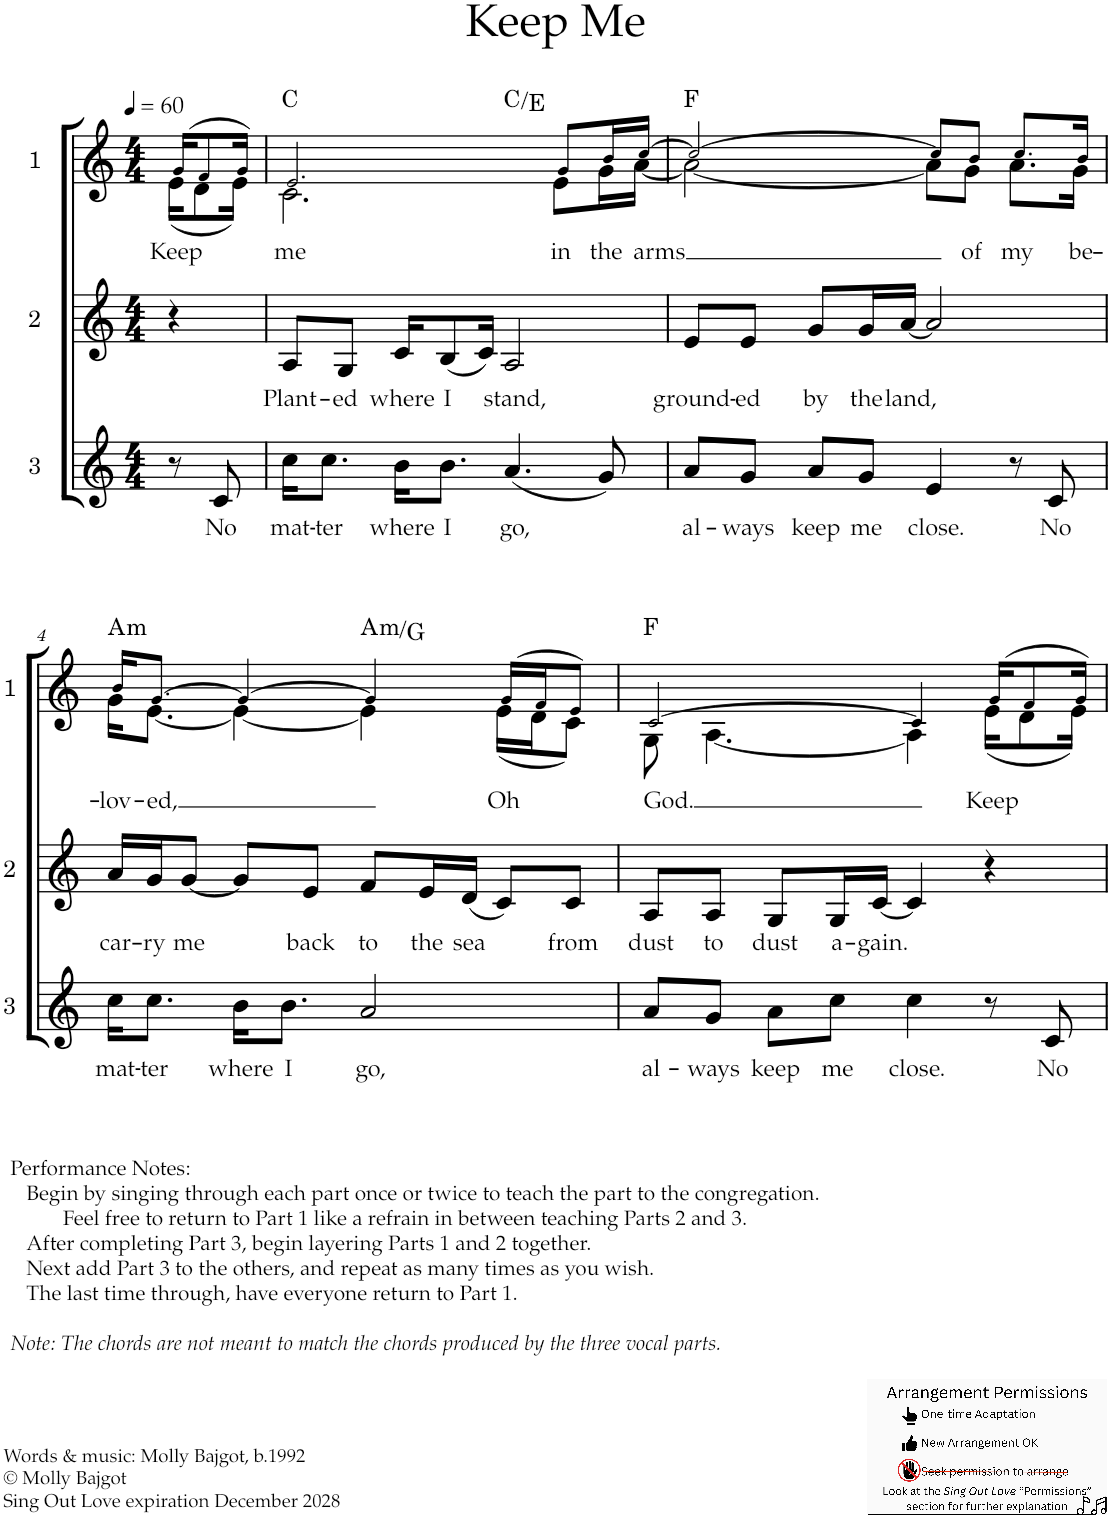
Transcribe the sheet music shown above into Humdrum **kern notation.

**kern	**text	**kern	**text	**kern	**text	**harte
*part3	*part3	*part2	*part2	*part1	*part1	*part1
*staff3	*staff3	*staff2	*staff2	*staff1	*staff1	*
*I"3	*	*I"2	*	*I"1	*	*
*clefG2	*	*clefG2	*	*clefG2	*	*
*k[]	*	*k[]	*	*k[]	*	*
*M4/4	*	*M4/4	*	*M4/4	*	*
*MM60	*	*MM60	*	*MM60	*	*
=1	=1	=1	=1	=1	=1	=1
*	*	*	*	*^	*	*
!	!	!	!	!	!	!LO:LY:b	!
8r	.	4r	.	(16g!/KL	(16e\KL	Keep	.
.	.	.	.	8f!/	8d\	.	.
!	!LO:LY:b	!	!	!	!	!	!
8c/	No	.	.	.	.	.	.
.	.	.	.	16g!/Jk)	16e\Jk)	.	.
=2	=2	=2	=2	=2	=2	=2	=2
!	!LO:LY:b	!	!LO:LY:b	!	!	!LO:LY:b	!
*	*	*	*	*	*^	*	*
16cc\KL	mat-	8A/L	Plant-	2.e!/	2.c\	2ryy	me	C:maj
!	!LO:LY:b	!	!	!	!	!	!	!
8.cc\J	-ter	.	.	.	.	.	.	.
!	!	!	!LO:LY:b	!	!	!	!	!
.	.	8G/J	-ed	.	.	.	.	.
!	!LO:LY:b	!	!LO:LY:b	!	!	!	!	!
16b\KL	where	16c/KL	where	.	.	.	.	.
!	!LO:LY:b	!	!LO:LY:b	!	!	!	!	!
8.b\J	I	(8B/	I	.	.	.	.	.
.	.	16c/Jk)	.	.	.	.	.	.
!	!LO:LY:b	!	!LO:LY:b	!	!	!	!	!
(4.a/	go,	2A/	stand,	.	.	2ryy	.	C:maj/3
!	!	!	!	!	!	!	!LO:LY:b	!
.	.	.	.	8g!/L	8e\L	.	in	.
!	!	!	!	!	!	!	!LO:LY:b	!
8g/)	.	.	.	16b!/L	16g\L	.	the	.
!	!	!	!	!	!	!	!LO:LY:b	!
.	.	.	.	[16cc!/JJ	[16a\JJ	.	arms	.
=3	=3	=3	=3	=3	=3	=3	=3	=3
!	!LO:LY:b	!	!LO:LY:b	!	!	!	!	!
*	*	*	*	*	*v	*v	*	*
8a/L	al-	8e/L	ground-	2cc!/_	2a\_	.	F:maj
!	!LO:LY:b	!	!LO:LY:b	!	!	!	!
8g/J	-ways	8e/J	-ed	.	.	.	.
!	!LO:LY:b	!	!LO:LY:b	!	!	!	!
8a/L	keep	8g/L	by	.	.	.	.
!	!LO:LY:b	!	!LO:LY:b	!	!	!	!
8g/J	me	16g/L	the	.	.	.	.
!	!	!	!LO:LY:b	!	!	!	!
.	.	[16a/JJ	land,	.	.	.	.
!	!LO:LY:b	!	!	!	!	!	!
4e/	close.	2a/]	.	8cc!/L]	8a\L]	.	.
!	!	!	!	!	!	!LO:LY:b	!
.	.	.	.	8b!/J	8g\J	of	.
!	!	!	!	!	!	!LO:LY:b	!
8r	.	.	.	8.cc!/L	8.a\L	my	.
!	!LO:LY:b	!	!	!	!	!	!
8c/	No	.	.	.	.	.	.
!	!	!	!	!	!	!LO:LY:b	!
.	.	.	.	16b!/Jk	16g\Jk	be-	.
!!LO:LB:g=z	!!
=4	=4	=4	=4	=4	=4	=4	=4
!	!LO:LY:b	!	!LO:LY:b	!	!	!LO:LY:b	!LO:H:kt=m
16cc\KL	mat-	16a/LL	car-	16b!/KL	16g\KL	-lov-	A:min
!	!LO:LY:b	!	!LO:LY:b	!	!	!LO:LY:b	!
8.cc\J	-ter	16g/J	-ry	[8.g!/J	[8.e\J	-ed,	.
!	!	!	!LO:LY:b	!	!	!	!
.	.	[8g/J	me	.	.	.	.
!	!LO:LY:b	!	!	!	!	!	!
16b\KL	where	8g/L]	.	4g!/_	4e\_	.	.
!	!LO:LY:b	!	!	!	!	!	!
8.b\J	I	.	.	.	.	.	.
!	!	!	!LO:LY:b	!	!	!	!
.	.	8e/J	back	.	.	.	.
!	!LO:LY:b	!	!LO:LY:b	!	!	!	!LO:H:kt=m
2a/	go,	8f/L	to	4g!/]	4e\]	.	A:min/b7
!	!	!	!LO:LY:b	!	!	!	!
.	.	16e/L	the	.	.	.	.
!	!	!	!LO:LY:b	!	!	!	!
.	.	(16d/JJ	sea	.	.	.	.
!	!	!	!	!	!	!LO:LY:b	!
.	.	8c/L)	.	(16g!/LL	(16e\LL	Oh	.
.	.	.	.	16f!/J	16d\J	.	.
!	!	!	!LO:LY:b	!	!	!	!
.	.	8c/J	from	8e!/J)	8c\J)	.	.
=5	=5	=5	=5	=5	=5	=5	=5
!	!LO:LY:b	!	!LO:LY:b	!	!	!LO:LY:b	!
8a/L	al-	8A/L	dust	[2c!/	8G\	God.	F:maj
!	!LO:LY:b	!	!LO:LY:b	!	!	!	!
8g/J	-ways	8A/J	to	.	[4.A\	.	.
!	!LO:LY:b	!	!LO:LY:b	!	!	!	!
8a\L	keep	8G/L	dust	.	.	.	.
!	!LO:LY:b	!	!LO:LY:b	!	!	!	!
8cc\J	me	16G/L	a-	.	.	.	.
!	!	!	!LO:LY:b	!	!	!	!
.	.	[16c/JJ	-gain.	.	.	.	.
!	!LO:LY:b	!	!	!	!	!	!
4cc\	close.	4c/]	.	4c!/]	4A\]	.	.
!	!	!	!	!	!	!LO:LY:b	!
8r	.	4r	.	(16g!/KL	(16e\KL	Keep	.
.	.	.	.	8f!/	8d\	.	.
!	!LO:LY:b	!	!	!	!	!	!
8c/	No	.	.	.	.	.	.
.	.	.	.	16g!/Jk)	16e\Jk)	.	.
*	*	*	*	*v	*v	*	*
=	=	=	=	=	=	=
*-	*-	*-	*-	*-	*-	*-
